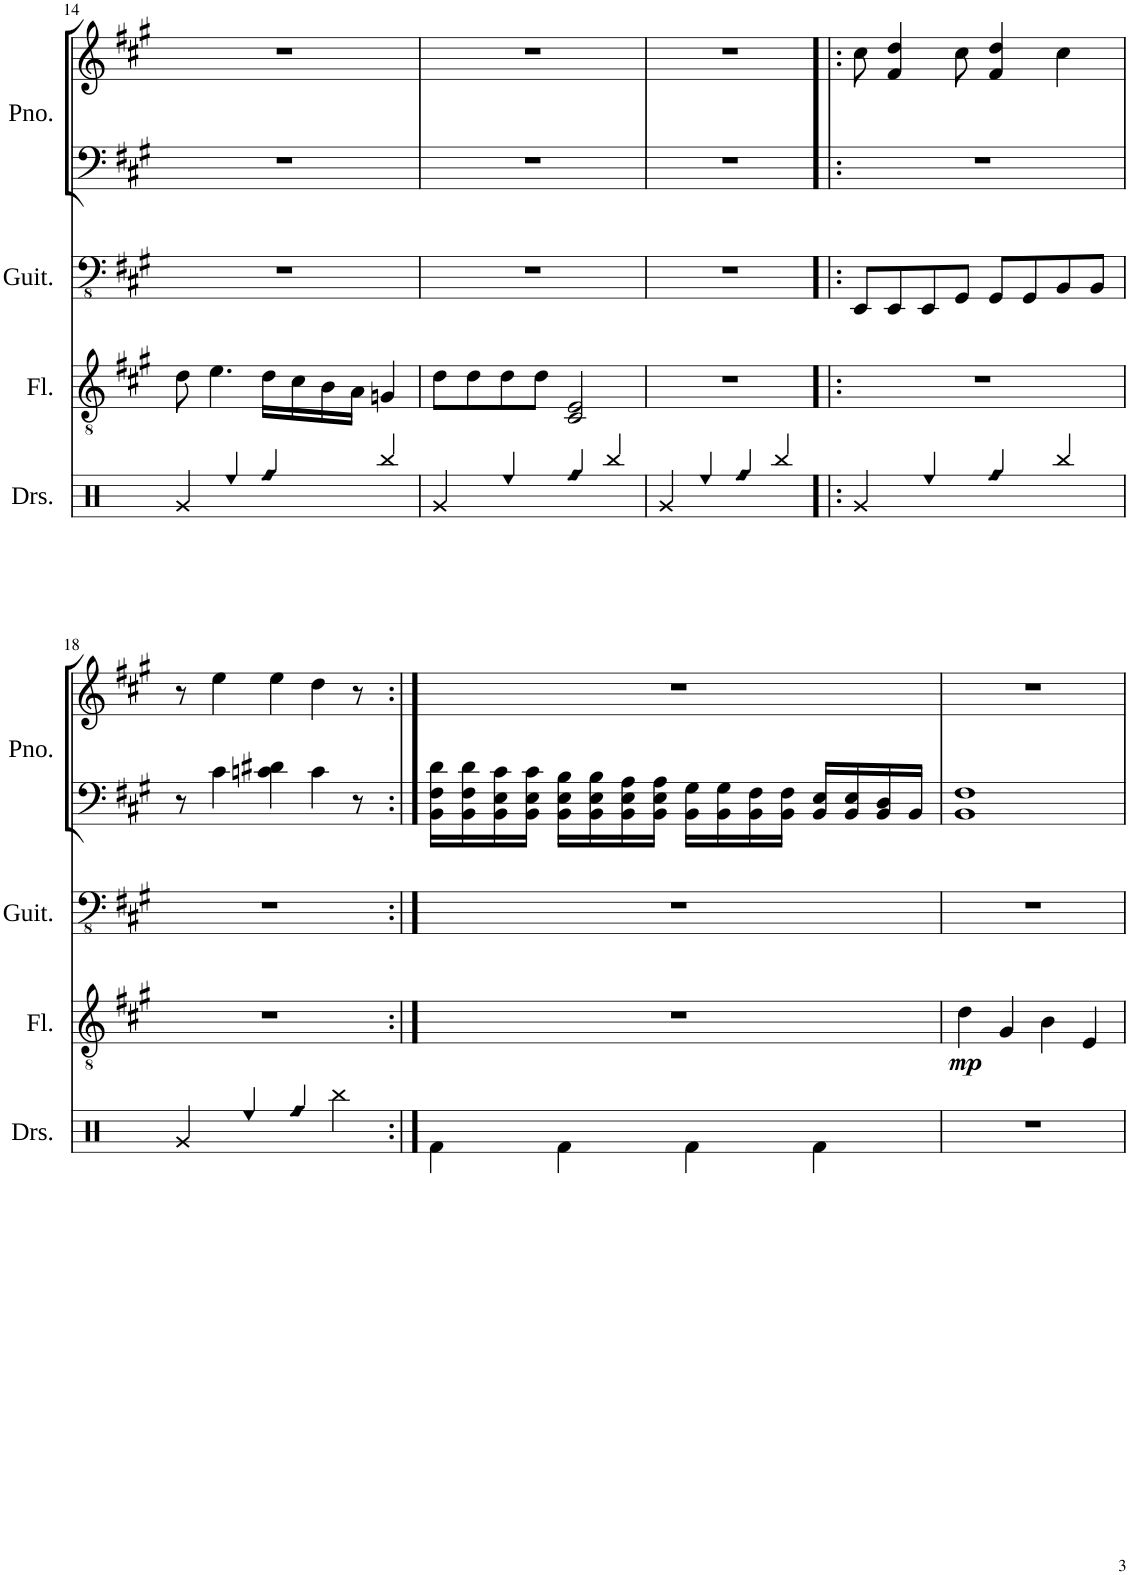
**kern	**kern	**dynam	**kern	**kern	**kern
*part4	*part3	*part3	*part2	*part1	*part1
*staff5	*staff4	*staff4	*staff3	*staff2	*staff1
*I"Drumset	*I"Flute	*	*I"Guitar	*I"Piano	*
*I'Drs.	*I'Fl.	*	*I'Guit.	*I'Pno.	*
!!LO:PB:g=z
*clefX	*clefGv2	*	*clefFv4	*clefF4	*clefG2
*k[]	*k[f#c#g#]	*	*k[f#c#g#]	*k[f#c#g#]	*k[f#c#g#]
*M4/4	*M4/4	*	*M4/4	*M4/4	*M4/4
=14	=14	=14	=14	=14	=14
4Rg/	8d\	.	1r	1r	1r
.	4.e\	.	.	.	.
4Ree/	.	.	.	.	.
!LO:N:head=diamond	!	!	!	!	!
4Rff/	16d\LL	.	.	.	.
.	16c#\	.	.	.	.
.	16B\	.	.	.	.
.	16A\JJ	.	.	.	.
4Rbb/	4Gn/	.	.	.	.
=15	=15	=15	=15	=15	=15
4Rg/	8d\L	.	1r	1r	1r
.	8d\	.	.	.	.
4Ree/	8d\	.	.	.	.
.	8d\J	.	.	.	.
!LO:N:head=diamond	!	!	!	!	!
4Rff/	2C#/ 2E/	.	.	.	.
4Rbb/	.	.	.	.	.
=16	=16	=16	=16	=16	=16
4Rg/	1r	.	1r	1r	1r
4Ree/	.	.	.	.	.
!LO:N:head=diamond	!	!	!	!	!
4Rff/	.	.	.	.	.
4Rbb/	.	.	.	.	.
=17!|:	=17!|:	=17!|:	=17!|:	=17!|:	=17!|:
4Rg/	1r	.	8EEE/L	1r	8cc#\
.	.	.	8EEE/	.	4f#/ 4dd/
4Ree/	.	.	8EEE/	.	.
.	.	.	8GGG#/J	.	8cc#\
!LO:N:head=diamond	!	!	!	!	!
4Rff/	.	.	8GGG#/L	.	4f#/ 4dd/
.	.	.	8GGG#/	.	.
4Rbb/	.	.	8BBB/	.	4cc#\
.	.	.	8BBB/J	.	.
!!LO:LB:g=z
=18	=18	=18	=18	=18	=18
4Rg/	1r	.	1r	8r	8r
.	.	.	.	4c#\	4ee\
4Ree/	.	.	.	.	.
.	.	.	.	4cn\ 4d#X\	4ee\
!LO:N:head=diamond	!	!	!	!	!
4Rff/	.	.	.	.	.
.	.	.	.	4c\	4dd\
4Rbb\	.	.	.	.	.
.	.	.	.	8r	8r
=19:|!	=19:|!	=19:|!	=19:|!	=19:|!	=19:|!
4Rf\	1r	.	1r	16BB\ 16F#\ 16d\LL	1r
.	.	.	.	16BB\ 16F#\ 16d\	.
.	.	.	.	16BB\ 16E\ 16c#\	.
.	.	.	.	16BB\ 16E\ 16c#\JJ	.
4Rf\	.	.	.	16BB\ 16E\ 16B\LL	.
.	.	.	.	16BB\ 16E\ 16B\	.
.	.	.	.	16BB\ 16E\ 16A\	.
.	.	.	.	16BB\ 16E\ 16A\JJ	.
4Rf\	.	.	.	16BB\ 16G#\LL	.
.	.	.	.	16BB\ 16G#\	.
.	.	.	.	16BB\ 16F#\	.
.	.	.	.	16BB\ 16F#\JJ	.
4Rf\	.	.	.	16BB/ 16E/LL	.
.	.	.	.	16BB/ 16E/	.
.	.	.	.	16BB/ 16D/	.
.	.	.	.	16BB/JJ	.
=20	=20	=20	=20	=20	=20
!	!	!LO:DY:b	!	!	!
1r	4d\	mp	1r	1BB 1F#	1r
.	4G#/	.	.	.	.
.	4B\	.	.	.	.
.	4E/	.	.	.	.
=	=	=	=	=	=
*-	*-	*-	*-	*-	*-
